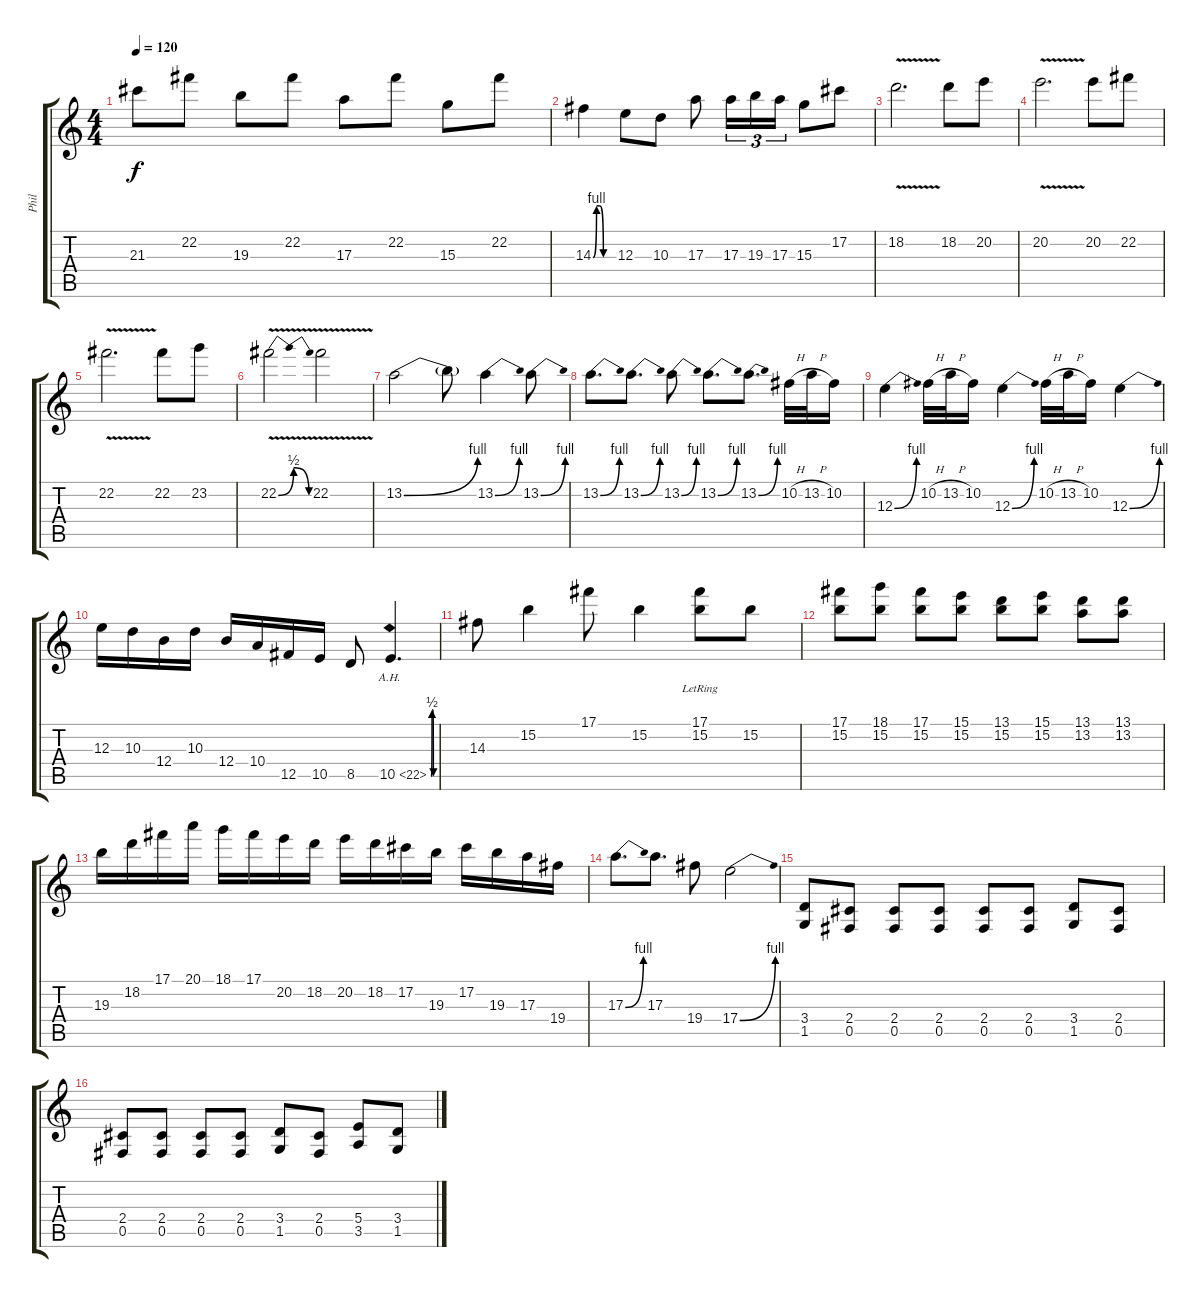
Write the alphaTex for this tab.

\track ("Phil" "Phil") {instrument overdrivenguitar}
\staff {score tabs}
\tuning (Db4 Ab3 E3 B2 Gb2 B1) {hide}
\ts (4 4)
\tempo 120
\clef g2
\ks c
21.3.8{dy f} 22.2.8 19.3.8 22.2.8 17.3.8 22.2.8 15.3.8 22.2.8 |
14.3{be (custom 0 0 10 4 20 4 30 0 60 0)}.4 12.3.8 10.3.8 17.3.8 17.3.16{tu (3 2)} 19.3.16{tu (3 2)} 17.3.16{tu (3 2)} 15.3.8 17.2.8 |
18.2{v}.2{d} 18.2.8 20.2.8 |
20.2{v}.2{d} 20.2.8 22.2.8 |
22.2{v}.2{d} 22.2.8 23.2.8 |
22.2{be (bendrelease 0 0 15 2 45 2 60 0) v}.2 22.2{v}.2 |
13.2{be (bend 0 0 60 4)}.2 13.2{t}.8 13.2{be (bend 0 0 60 4)}.4 13.2{be (bend 0 0 60 4)}.8 |
13.2{be (bend 0 0 60 4)}.8{d} 13.2{be (bend 0 0 60 4)}.8{d} 13.2{be (bend 0 0 60 4)}.8 13.2{be (bend 0 0 60 4)}.8{d} 13.2{be (bend 0 0 60 4)}.8{d} 10.2{h}.32 13.2{h}.32 10.2.16 |
12.3{be (bend 0 0 60 4)}.4 10.2{h}.32 13.2{h}.32 10.2.16 12.3{be (bend 0 0 60 4)}.4 10.2{h}.32 13.2{h}.32 10.2.16 12.3{be (bend 0 0 60 4)}.4 |
12.3.16 10.3.16 12.4.16 10.3.16 12.4.16 10.4.16 12.5.16 10.5.16 8.5.8 10.5{be (custom 0 0 10 2 20 2 30 0 60 0) ah 12}.4{d} |
14.3.8 15.2.4 17.1.8 15.2.4 (17.1{lr} 15.2).8 15.2.8 |
(17.1 15.2).8 (18.1 15.2).8 (17.1 15.2).8 (15.1 15.2).8 (13.1 15.2).8 (15.1 15.2).8 (13.1 13.2).8 (13.1 13.2).8 |
19.3.16 18.2.16 17.1.16 20.1.16 18.1.16 17.1.16 20.2.16 18.2.16 20.2.16 18.2.16 17.2.16 19.3.16 17.2.16 19.3.16 17.3.16 19.4.16 |
17.3{be (bend 0 0 60 4)}.8{d} 17.3.8{d} 19.4.8 17.4{be (bend 0 0 60 4)}.2 |
(3.4 1.5).8 (2.4 0.5).8 (2.4 0.5).8 (2.4 0.5).8 (2.4 0.5).8 (2.4 0.5).8 (3.4 1.5).8 (2.4 0.5).8 |
(2.4 0.5).8 (2.4 0.5).8 (2.4 0.5).8 (2.4 0.5).8 (3.4 1.5).8 (2.4 0.5).8 (5.4 3.5).8 (3.4 1.5).8
